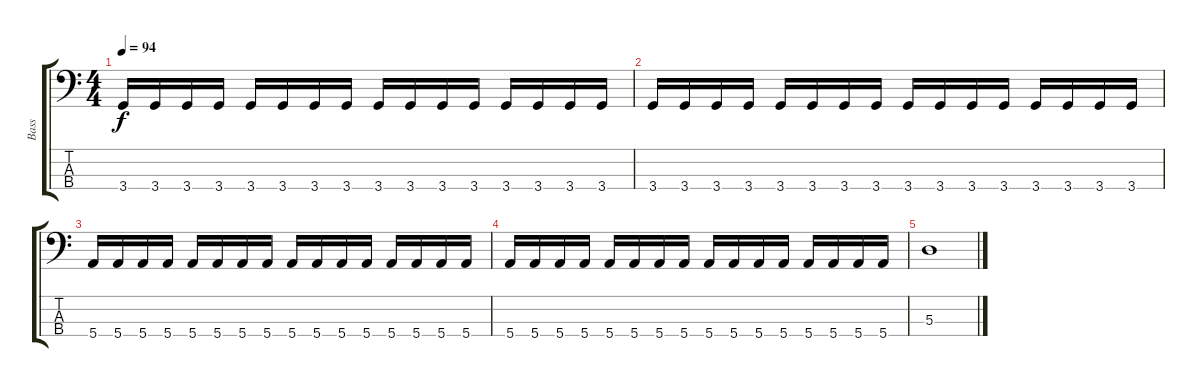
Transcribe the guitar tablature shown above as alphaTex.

\track ("Bass" "Bass") {instrument electricbasspick}
\staff {score tabs}
\tuning (G2 D2 A1 E1) {hide}
\ts (4 4)
\tempo 94
\clef f4
\ks c
3.4.16{dy f} 3.4.16 3.4.16 3.4.16 3.4.16 3.4.16 3.4.16 3.4.16 3.4.16 3.4.16 3.4.16 3.4.16 3.4.16 3.4.16 3.4.16 3.4.16 |
3.4.16 3.4.16 3.4.16 3.4.16 3.4.16 3.4.16 3.4.16 3.4.16 3.4.16 3.4.16 3.4.16 3.4.16 3.4.16 3.4.16 3.4.16 3.4.16 |
5.4.16 5.4.16 5.4.16 5.4.16 5.4.16 5.4.16 5.4.16 5.4.16 5.4.16 5.4.16 5.4.16 5.4.16 5.4.16 5.4.16 5.4.16 5.4.16 |
5.4.16 5.4.16 5.4.16 5.4.16 5.4.16 5.4.16 5.4.16 5.4.16 5.4.16 5.4.16 5.4.16 5.4.16 5.4.16 5.4.16 5.4.16 5.4.16 |
5.3.1
